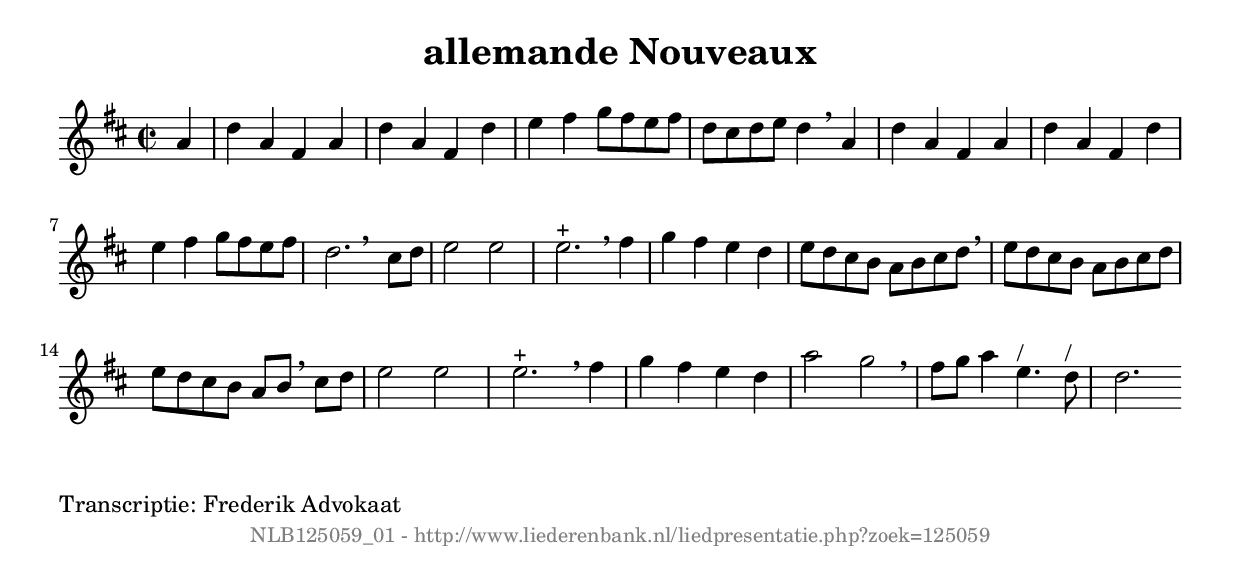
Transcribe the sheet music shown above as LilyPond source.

%
% produced by wce2krn 1.64 (7 June 2014)
%
\version"2.16"
#(append! paper-alist '(("long" . (cons (* 210 mm) (* 2000 mm)))))
#(set-default-paper-size "long")
sb = {\breathe}
mBreak = {\breathe }
bBreak = {\breathe }
x = {\once\override NoteHead #'style = #'cross }
gl=\glissando
itime={\override Staff.TimeSignature #'stencil = ##f }
ficta = {\once\set suggestAccidentals = ##t}
fine = {\once\override Score.RehearsalMark #'self-alignment-X = #1 \mark \markup {\italic{Fine}}}
dc = {\once\override Score.RehearsalMark #'self-alignment-X = #1 \mark \markup {\italic{D.C.}}}
dcf = {\once\override Score.RehearsalMark #'self-alignment-X = #1 \mark \markup {\italic{D.C. al Fine}}}
dcc = {\once\override Score.RehearsalMark #'self-alignment-X = #1 \mark \markup {\italic{D.C. al Coda}}}
ds = {\once\override Score.RehearsalMark #'self-alignment-X = #1 \mark \markup {\italic{D.S.}}}
dsf = {\once\override Score.RehearsalMark #'self-alignment-X = #1 \mark \markup {\italic{D.S. al Fine}}}
dsc = {\once\override Score.RehearsalMark #'self-alignment-X = #1 \mark \markup {\italic{D.S. al Coda}}}
pv = {\set Score.repeatCommands = #'((volta "1"))}
sv = {\set Score.repeatCommands = #'((volta "2"))}
tv = {\set Score.repeatCommands = #'((volta "3"))}
qv = {\set Score.repeatCommands = #'((volta "4"))}
xv = {\set Score.repeatCommands = #'((volta #f))}
\header{ tagline = ""
title = "allemande Nouveaux"
}
\score {{
\key d \major
\relative g'
{
\set melismaBusyProperties = #'()
\partial 32*8
\time 2/2
\tempo 4=120
\override Score.MetronomeMark #'transparent = ##t
\override Score.RehearsalMark #'break-visibility = #(vector #t #t #f)
a4 | d a fis a d a fis d' e fis g8 fis e fis d cis d e d4 \mBreak
a4 d a fis a d a fis d' e fis g8 fis e fis d2. \bar ":|:" \bBreak
cis8 d | e2 e e2.^"+" \sb fis4 g fis e d e8 d cis b a b cis d \sb e d cis b a b cis d e d cis b a b \mBreak
cis8 d | e2 e e2.^"+" \sb fis4 g fis e d a'2 g \sb fis8 g a4 e4.^"/" d8^"/" d2. \bar ":|"
 }}
 \midi { }
 \layout {
            indent = 0.0\cm
}
}
\markup { \wordwrap-string #" 
Transcriptie: Frederik Advokaat
"}
\markup { \vspace #0 } \markup { \with-color #grey \fill-line { \center-column { \smaller "NLB125059_01 - http://www.liederenbank.nl/liedpresentatie.php?zoek=125059" } } }
